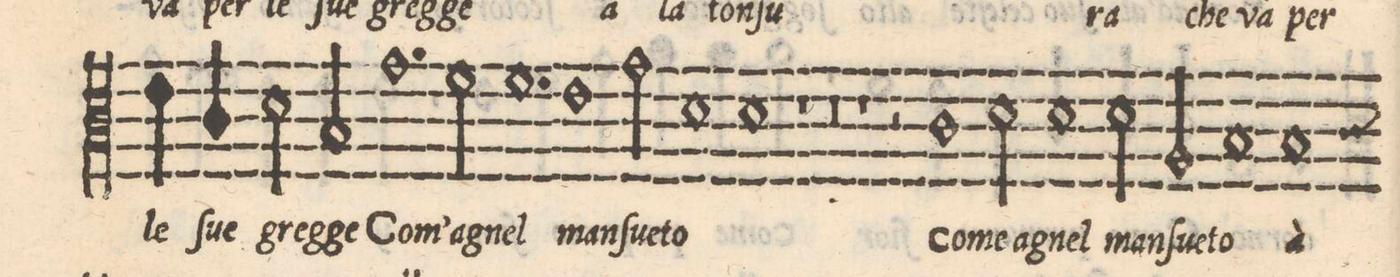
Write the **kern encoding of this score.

**kern	**text
*I"QVINTO	*
*clefC3	*
*k[]	*
*met(C)	*
*M2/1	*
4e\	le
4c/	ſue
2d\	greg-
2B/	ge
=44-	=44-
1.g	Co-
2f\	-m'_a-
=45-	=45-
1.f	-gnel
1e\	man-
=46-	=46-
2g\	-ſu-
1d	-e-
=47-	=47-
1d	-to
1r	.
=48-	=48-
0r	.
=49-	=49-
1r	.
2r	.
1c\	Co-
=50-	=50-
2d\	-me_a-
1d	-gnel
=51-	=51-
2d\	man-
2A/	-ſu-
1B	-e-
=52-	=52-
1B	-to_à
*-	*-
